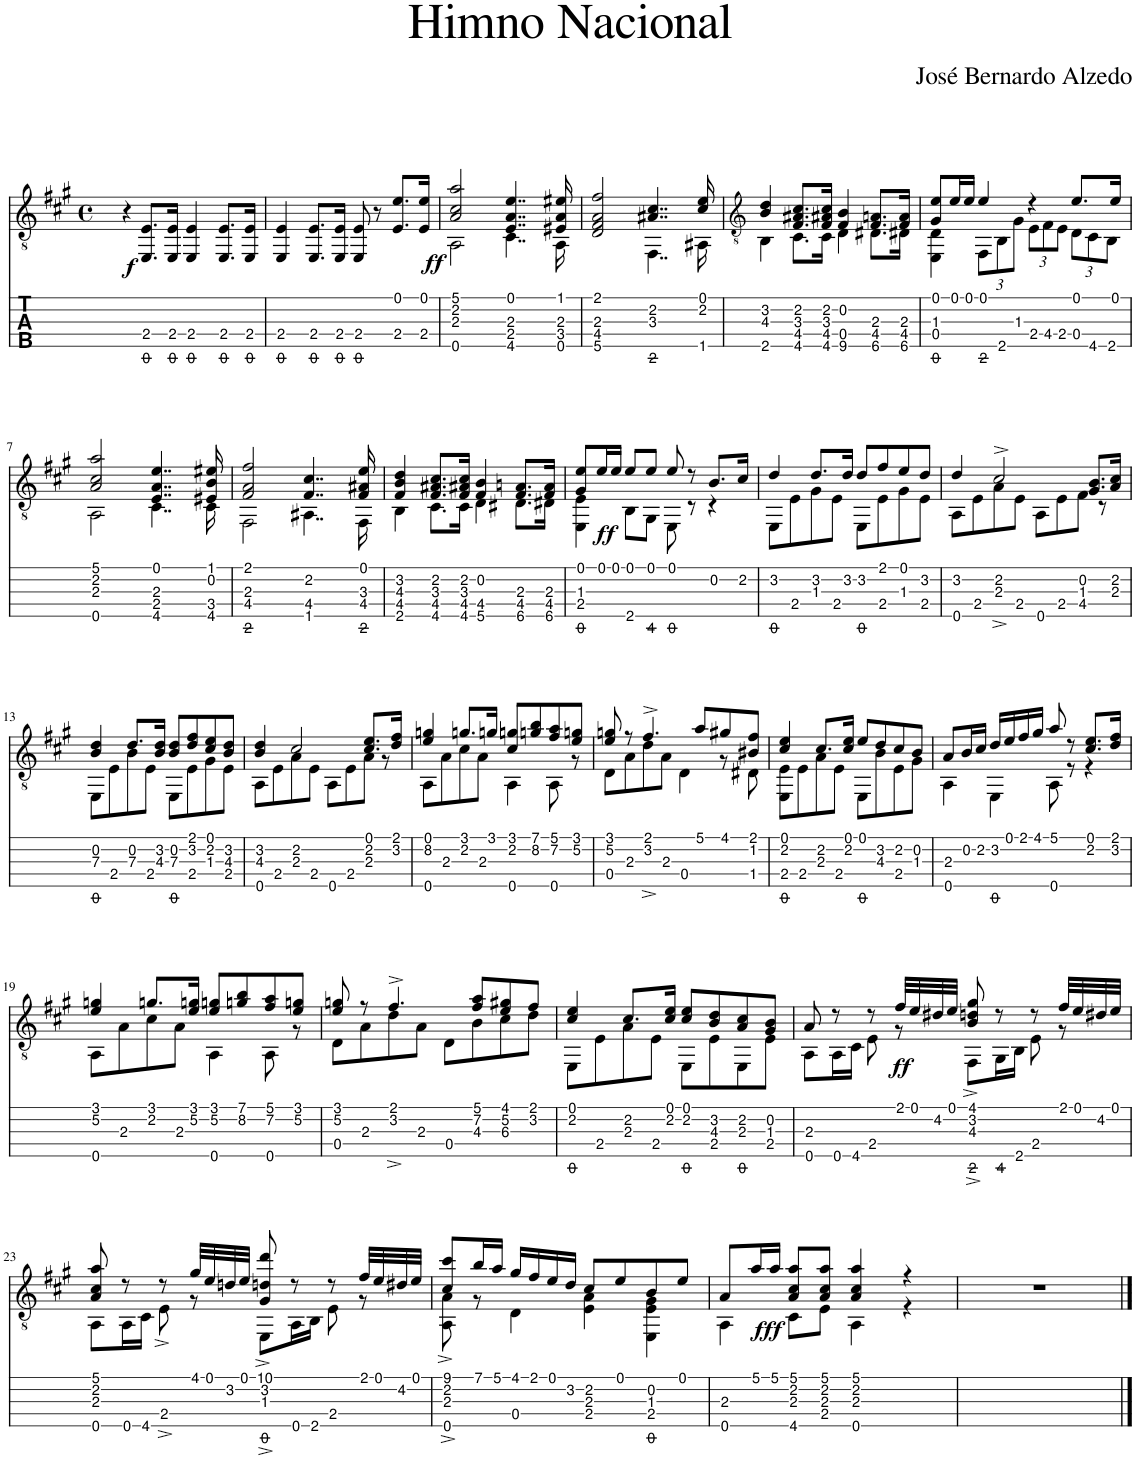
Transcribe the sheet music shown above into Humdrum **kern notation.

**kern	**kern	**dynam
*part1	*part1	*part1
*staff2	*staff1	*staff1/2
*I"Guitar	*	*
*I'Guit.	*	*
*stria5	*	*
*	*clefGv2	*
*k[f#c#g#]	*k[f#c#g#]	*
*M4/4	*M4/4	*
*met(c)	*met(c)	*
=1	=1	=1
4r	4r	.
!	!	!LO:DY:b
8.EE\ 8.E\L	8.EE/ 8.E/L	f
16EE\ 16E\Jk	16EE/ 16E/Jk	.
4EE 4E	4EE/ 4E/	.
8.EE\ 8.E\L	8.EE/ 8.E/L	.
16EE\ 16E\Jk	16EE/ 16E/Jk	.
=2	=2	=2
4EE 4E	4EE/ 4E/	.
8.EE\ 8.E\L	8.EE/ 8.E/L	.
16EE\ 16E\Jk	16EE/ 16E/Jk	.
8EE 8E	8EE/ 8E/	.
8r	8r	.
8.E\ 8.e\L	8.E/ 8.e/L	.
16E\ 16e\Jk	16E/ 16e/Jk	.
=3	=3	=3
*^	*^	*
!	!	!	!	!LO:DY:b
2A 2c# 2a	2AA	2A/ 2c#/ 2a/	2AA\	ff
4..E 4..A 4..e	4..C#	4..E/ 4..A/ 4..e/	4..C#\	.
16E# 16A 16e#	16AA	16E#X/ 16A/ 16e#X/	16AA\	.
=4	=4	=4	=4	=4
2D 2F# 2A 2f#	2ryy	2D/ 2F#/ 2A/ 2f#/	2ryy	.
4..A# 4..c#	4..FF#	4..A#X/ 4..c#/	4..FF#\	.
16c# 16e	16AA#X	16c#/ 16e/	16AA#X\	.
=5	=5	=5	=5	=5
*	*	*clefGv2	*	*
4B 4d	4BB	4B/ 4d/	4BB\	.
8.F#\ 8.A#\ 8.c#\L	8.C#L	8.F#/ 8.A#X/ 8.c#/L	8.C#\L	.
16F#\ 16A#X\ 16c#\Jk	16C#Jk	16F#/ 16A#X/ 16c#/Jk	16C#\Jk	.
4F# 4B	4D	4F#/ 4B/	4D\	.
8.F#\ 8.A\L	8.D#XL	8.F#/ 8.An/L	8.D#X\L	.
16F#\ 16A\Jk	16D#XJk	16F#/ 16A/Jk	16D#X\Jk	.
=6	=6	=6	=6	=6
8G#\ 8e\L	4EE 4D	8G#/ 8e/L	4EE\ 4D\	.
16eL	.	16e/L	.	.
16eJJ	.	16e/JJ	.	.
*	*Xbrackettup	*	*Xbrackettup	*
4e	12FF#L	4e/	12FF#\L	.
.	12BB	.	12BB\	.
.	12G#J	.	12G#\J	.
4r	12EL	4r	12E\L	.
.	12F#	.	12F#\	.
.	12EJ	.	12E\J	.
8.eL	12DL	8.e/L	12D\L	.
.	12C#	.	12C#\	.
.	12BBJ	.	12BB\J	.
16eJk	.	16e/Jk	.	.
!!LO:LB:g=z	!!
=7	=7	=7	=7	=7
2A 2c# 2a	2AA	2A/ 2c#/ 2a/	2AA\	.
4..E 4..A 4..e	4..C#	4..E/ 4..A/ 4..e/	4..C#\	.
16E# 16B 16e#	16C#	16E#X/ 16B/ 16e#X/	16C#\	.
=8	=8	=8	=8	=8
2F# 2A 2f#	2FF#	2F#/ 2A/ 2f#/	2FF#\	.
4..F# 4..c#	4..AA#	4..F#/ 4..c#/	4..AA#X\	.
16F# 16A# 16e	16FF#	16F#/ 16A#X/ 16e/	16FF#\	.
=9	=9	=9	=9	=9
4F# 4B 4d	4BB	4F#/ 4B/ 4d/	4BB\	.
8.F#\ 8.A#\ 8.c#\L	8.C#L	8.F#/ 8.A#X/ 8.c#/L	8.C#\L	.
16F#\ 16A#X\ 16c#\Jk	16C#Jk	16F#/ 16A#X/ 16c#/Jk	16C#\Jk	.
4F# 4B	4D	4F#/ 4B/	4D\	.
8.F#\ 8.A\L	8.D#L	8.F#/ 8.An/L	8.D#X\L	.
16F#\ 16A\Jk	16D#XJk	16F#/ 16A/Jk	16D#X\Jk	.
=10	=10	=10	=10	=10
8G#\ 8e\L	4EE 4E	8G#/ 8e/L	4EE\ 4E\	.
16eL	.	16e/L	.	.
16eJJ	.	16e/JJ	.	.
!	!	!	!	!LO:DY:b
8eL	8BBL	8e/L	8BB\L	ff
8eJ	8GG#J	8e/J	8GG#\J	.
8e	8EE	8e/	8EE\	.
8r	8r	8r	8r	.
8.BL	4r	8.B/L	4r	.
16c#Jk	.	16c#/Jk	.	.
=11	=11	=11	=11	=11
4d	8EEL	4d/	8EE\L	.
.	8EJ	.	8E\	.
8.dL	8G#L	8.d/L	8G#\	.
.	8EJ	.	8E\J	.
16dJk	.	16d/Jk	.	.
8dL	8EEL	8d/L	8EE\L	.
8f#J	8EJ	8f#/	8E\	.
8eL	8G#L	8e/	8G#\	.
8dJ	8EJ	8d/J	8E\J	.
=12	=12	=12	=12	=12
4d	8AAL	4d/	8AA\L	.
.	8EJ	.	8E\	.
2c#^	8AL	2c#^/	8A\	.
.	8EJ	.	8E\J	.
.	8AAL	.	8AA\L	.
.	8EJ	.	8E\	.
8.G#\ 8.B\L	8F#	8.G#/ 8.B/L	8F#\J	.
.	8r	.	8r	.
16A\ 16c#\Jk	.	16A/ 16c#/Jk	.	.
!!LO:LB:g=z	!!
=13	=13	=13	=13	=13
4d 4B	8EEL	4B/ 4d/	8EE\L	.
.	8EJ	.	8E\	.
8.dL	8BL	8.d/L	8B\	.
.	8EJ	.	8E\J	.
16B\ 16d\Jk	.	16B/ 16d/Jk	.	.
8d\ 8B\L	8EEL	8B/ 8d/L	8EE\L	.
8d\ 8f#\J	8EJ	8d/ 8f#/	8E\	.
8c#\ 8e\L	8G#L	8c#/ 8e/	8G#\	.
8B\ 8d\J	8EJ	8B/ 8d/J	8E\J	.
=14	=14	=14	=14	=14
4B 4d	8AAL	4B/ 4d/	8AA\L	.
.	8EJ	.	8E\	.
2c#	8AL	2c#/	8A\	.
.	8EJ	.	8E\J	.
.	8AAL	.	8AA\L	.
.	8EJ	.	8E\	.
8.c#\ 8.e\L	8A	8.c#/ 8.e/L	8A\J	.
.	8r	.	8r	.
16d\ 16f#\Jk	.	16d/ 16f#/Jk	.	.
=15	=15	=15	=15	=15
4g 4e	8AAL	4e/ 4gn/	8AA\L	.
.	8AJ	.	8A\	.
8.gnL	8c#L	8.gn/L	8c#\	.
.	8AJ	.	8A\J	.
16gnJk	.	16gn/Jk	.	.
8c#\ 8gn\L	4AA	8c#/ 8gn/L	4AA\	.
8gn\ 8b\J	.	8gn/ 8b/	.	.
8f#\ 8a\L	8AA	8f#/ 8a/	8AA\	.
8e\ 8gn\J	8r	8e/ 8gn/J	8r	.
=16	=16	=16	=16	=16
8e 8g	8DL	8e/ 8gn/	8D\L	.
8r	8AJ	8r	8A\	.
4.f#^	8dL	4.f#^/	8d\	.
.	8AJ	.	8A\J	.
.	4D	.	4D\	.
8a	.	8a/L	.	.
8g#XL	8r	8g#X/	8r	.
8B#\ 8f#\J	8D#	8B#X/ 8f#/J	8D#X\	.
=17	=17	=17	=17	=17
4c# 4e	8EE\ 8E\L	4c#/ 4e/	8EE\ 8E\L	.
.	8EJ	.	8E\	.
8.c#L	8AL	8.c#/L	8A\	.
.	8EJ	.	8E\J	.
16c#\ 16e\Jk	.	16c#/ 16e/Jk	.	.
8eL	8EEL	8e/L	8EE\L	.
8dJ	8BJ	8d/	8B\	.
8c#L	8EL	8c#/	8E\	.
8BJ	8G#J	8B/J	8G#\J	.
=18	=18	=18	=18	=18
8AL	4AA	8A/L	4AA\	.
16BL	.	16B/L	.	.
16c#JJ	.	16c#/JJ	.	.
16dLL	4EE	16d/LL	4EE\	.
16eJ	.	16e/	.	.
16f#L	.	16f#/	.	.
16g#JJ	.	16g#/JJ	.	.
8a	8AA	8a/	8AA\	.
8r	8r	8r	8r	.
8.c#\ 8.e\L	4r	8.c#/ 8.e/L	4r	.
16d\ 16f#\Jk	.	16d/ 16f#/Jk	.	.
!!LO:LB:g=z	!!
=19	=19	=19	=19	=19
4e 4g	8AAL	4e/ 4gn/	8AA\L	.
.	8AJ	.	8A\	.
8.gnL	8c#L	8.gn/L	8c#\	.
.	8AJ	.	8A\J	.
16e\ 16gn\Jk	.	16e/ 16gn/Jk	.	.
8e\ 8gn\L	4AA	8e/ 8gn/L	4AA\	.
8gn\ 8b\J	.	8gn/ 8b/	.	.
8f#\ 8a\L	8AA	8f#/ 8a/	8AA\	.
8e\ 8gn\J	8r	8e/ 8gn/J	8r	.
=20	=20	=20	=20	=20
8e 8g	8DL	8e/ 8gn/	8D\L	.
8r	8AJ	8r	8A\	.
4.f#^	8dL	4.f#^/	8d\	.
.	8AJ	.	8A\J	.
.	8DL	.	8D\L	.
8f# 8a	8BJ	8f#/ 8a/L	8B\	.
8e\ 8g#X\L	8c#L	8e/ 8g#X/	8c#\	.
8f#J	8dJ	8f#/J	8d\J	.
=21	=21	=21	=21	=21
4c# 4e	8EEL	4c#/ 4e/	8EE\L	.
.	8EJ	.	8E\	.
8.c#L	8AL	8.c#/L	8A\	.
.	8EJ	.	8E\J	.
16c#\ 16e\Jk	.	16c#/ 16e/Jk	.	.
8c#\ 8e\L	8EEL	8c#/ 8e/L	8EE\L	.
8B\ 8d\J	8EJ	8B/ 8d/	8E\	.
8A\ 8c#\L	8EEL	8A/ 8c#/	8EE\	.
8G#\ 8B\J	8EJ	8G#/ 8B/J	8E\J	.
=22	=22	=22	=22	=22
8A	8AAL	8A/	8AA\L	.
8r	16AAL	8r	16AA\L	.
.	16C#JJ	.	16C#\JJ	.
8r	8E	8r	8E\	.
!	!	!	!	!LO:DY:b
32f#LLL	8r	32f#/LLL	8r	ff
32e	.	32e/	.	.
32d#	.	32d#X/	.	.
32eJJJ	.	32e/JJJ	.	.
8B 8dn 8g#	8FF#^L	8B/ 8dn/ 8g#/	8FF#^\L	.
8r	16GG#L	8r	16GG#\L	.
.	16BBJJ	.	16BB\JJ	.
8r	8E	8r	8E\	.
32f#LLL	8r	32f#/LLL	8r	.
32e	.	32e/	.	.
32d#	.	32d#X/	.	.
32eJJJ	.	32e/JJJ	.	.
!!LO:LB:g=z	!!
=23	=23	=23	=23	=23
8A 8c# 8a	8AAL	8A/ 8c#/ 8a/	8AA\L	.
8r	16AAL	8r	16AA\L	.
.	16C#JJ	.	16C#\JJ	.
8r	8E^	8r	8E^\	.
32g#LLL	8r	32g#/LLL	8r	.
32e	.	32e/	.	.
32dn	.	32dn/	.	.
32eJJJ	.	32e/JJJ	.	.
8G# 8dn 8dd	8EE^L	8G#/ 8dn/ 8dd/	8EE^\L	.
8r	16AAL	8r	16AA\L	.
.	16BBJJ	.	16BB\JJ	.
8r	8E	8r	8E\	.
32f#LLL	8r	32f#/LLL	8r	.
32e	.	32e/	.	.
32d#	.	32d#X/	.	.
32eJJJ	.	32e/JJJ	.	.
=24	=24	=24	=24	=24
8c#\ 8cc#\L	8AA^ 8A^	8c#/ 8cc#/L	8AA\^ 8A\^	.
16bL	8r	16b/L	8r	.
16aJJ	.	16a/JJ	.	.
16g#LL	4D	16g#/LL	4D\	.
16f#J	.	16f#/	.	.
16eL	.	16e/	.	.
16dJJ	.	16d/JJ	.	.
8c#L	4E 4A	8c#/L	4E\ 4A\	.
8eJ	.	8e/	.	.
8BL	4EE 4E 4G#	8B/	4EE\ 4E\ 4G#\	.
8eJ	.	8e/J	.	.
=25	=25	=25	=25	=25
8AL	4AA	8A/L	4AA\	.
16aL	.	16a/L	.	.
16aJJ	.	16a/JJ	.	.
!	!	!	!	!LO:DY:b
8A\ 8c#\ 8a\L	8C#L	8A/ 8c#/ 8a/L	8C#\L	fff
8A\ 8c#\ 8a\J	8EJ	8A/ 8c#/ 8a/J	8E\J	.
4A 4c# 4a	4AA	4A/ 4c#/ 4a/	4AA\	.
4r	4r	4r	4r	.
*v	*v	*	*	*
*	*v	*v	*
=26	=26	=26
1r	1r	.
==	==	==
*-	*-	*-
